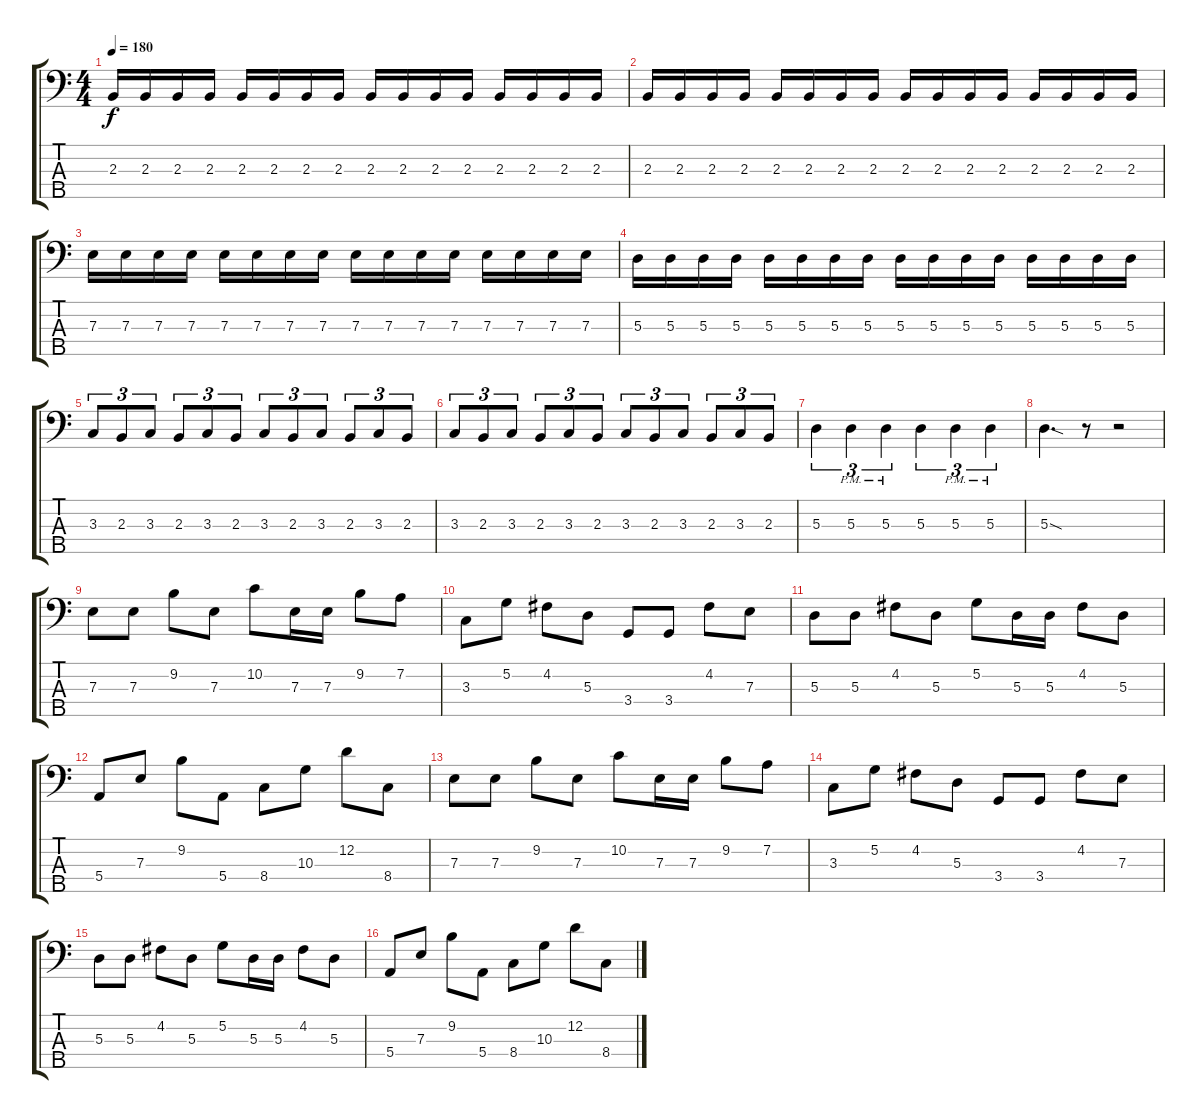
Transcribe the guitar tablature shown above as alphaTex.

\track "" {instrument electricbassfinger}
\staff {score tabs}
\tuning (G2 D2 A1 E1 B0) {hide}
\ts (4 4)
\tempo 180
\clef f4
\ks c
2.3.16{dy f} 2.3.16 2.3.16 2.3.16 2.3.16 2.3.16 2.3.16 2.3.16 2.3.16 2.3.16 2.3.16 2.3.16 2.3.16 2.3.16 2.3.16 2.3.16 |
2.3.16 2.3.16 2.3.16 2.3.16 2.3.16 2.3.16 2.3.16 2.3.16 2.3.16 2.3.16 2.3.16 2.3.16 2.3.16 2.3.16 2.3.16 2.3.16 |
7.3.16 7.3.16 7.3.16 7.3.16 7.3.16 7.3.16 7.3.16 7.3.16 7.3.16 7.3.16 7.3.16 7.3.16 7.3.16 7.3.16 7.3.16 7.3.16 |
5.3.16 5.3.16 5.3.16 5.3.16 5.3.16 5.3.16 5.3.16 5.3.16 5.3.16 5.3.16 5.3.16 5.3.16 5.3.16 5.3.16 5.3.16 5.3.16 |
3.3.8{tu (3 2)} 2.3.8{tu (3 2)} 3.3.8{tu (3 2)} 2.3.8{tu (3 2)} 3.3.8{tu (3 2)} 2.3.8{tu (3 2)} 3.3.8{tu (3 2)} 2.3.8{tu (3 2)} 3.3.8{tu (3 2)} 2.3.8{tu (3 2)} 3.3.8{tu (3 2)} 2.3.8{tu (3 2)} |
3.3.8{tu (3 2)} 2.3.8{tu (3 2)} 3.3.8{tu (3 2)} 2.3.8{tu (3 2)} 3.3.8{tu (3 2)} 2.3.8{tu (3 2)} 3.3.8{tu (3 2)} 2.3.8{tu (3 2)} 3.3.8{tu (3 2)} 2.3.8{tu (3 2)} 3.3.8{tu (3 2)} 2.3.8{tu (3 2)} |
5.3.4{tu (3 2)} 5.3{pm}.4{tu (3 2)} 5.3{pm}.4{tu (3 2)} 5.3.4{tu (3 2)} 5.3{pm}.4{tu (3 2)} 5.3{pm}.4{tu (3 2)} |
5.3{sod}.4{d} r.8 r.2 |
7.3.8 7.3.8 9.2.8 7.3.8 10.2.8 7.3.16 7.3.16 9.2.8 7.2.8 |
3.3.8 5.2.8 4.2.8 5.3.8 3.4.8 3.4.8 4.2.8 7.3.8 |
5.3.8 5.3.8 4.2.8 5.3.8 5.2.8 5.3.16 5.3.16 4.2.8 5.3.8 |
5.4.8 7.3.8 9.2.8 5.4.8 8.4.8 10.3.8 12.2.8 8.4.8 |
7.3.8 7.3.8 9.2.8 7.3.8 10.2.8 7.3.16 7.3.16 9.2.8 7.2.8 |
3.3.8 5.2.8 4.2.8 5.3.8 3.4.8 3.4.8 4.2.8 7.3.8 |
5.3.8 5.3.8 4.2.8 5.3.8 5.2.8 5.3.16 5.3.16 4.2.8 5.3.8 |
5.4.8 7.3.8 9.2.8 5.4.8 8.4.8 10.3.8 12.2.8 8.4.8
